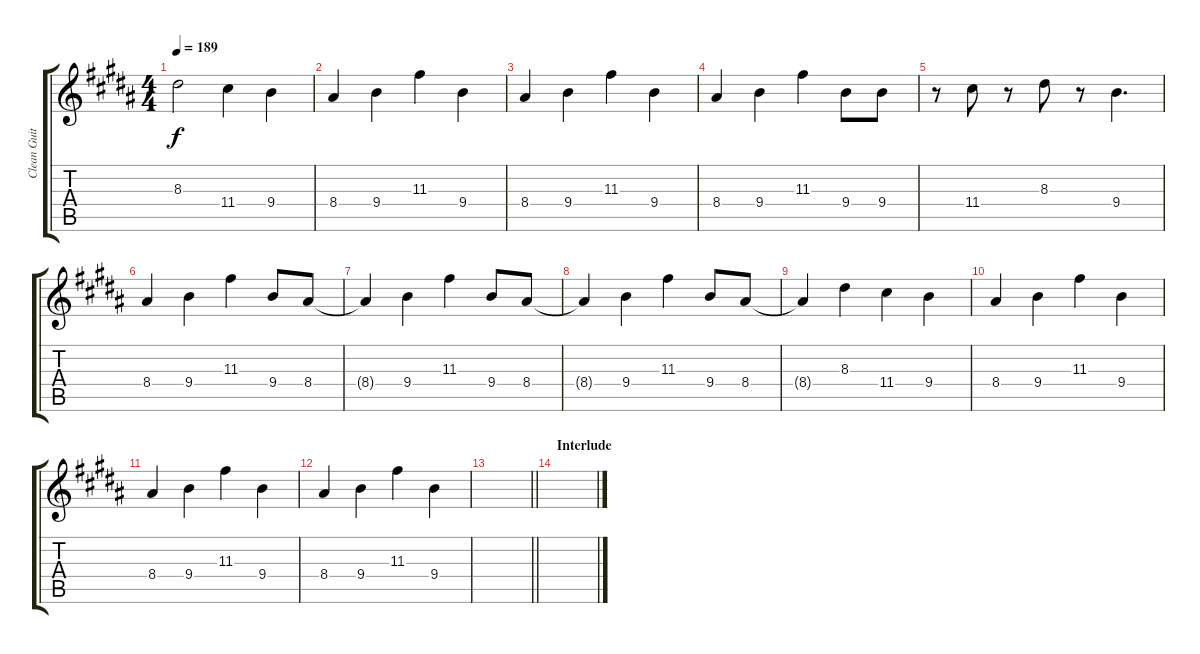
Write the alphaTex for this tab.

\track ("Clean Guitar" "Clean Guit") {instrument electricguitarclean}
\staff {score tabs}
\tuning (E4 B3 G3 D3 A2 E2) {hide}
\ts (4 4)
\tempo 189
\clef g2
\ks b
8.3{t}.2{dy f} 11.4.4 9.4.4 |
8.4.4 9.4.4 11.3.4 9.4.4 |
8.4.4 9.4.4 11.3.4 9.4.4 |
8.4.4 9.4.4 11.3.4 9.4.8 9.4.8 |
r.8 11.4.8 r.8 8.3.8 r.8 9.4.4{d} |
8.4.4 9.4.4 11.3.4 9.4.8 8.4.8 |
8.4{t}.4 9.4.4 11.3.4 9.4.8 8.4.8 |
8.4{t}.4 9.4.4 11.3.4 9.4.8 8.4.8 |
8.4{t}.4 8.3.4 11.4.4 9.4.4 |
8.4.4 9.4.4 11.3.4 9.4.4 |
8.4.4 9.4.4 11.3.4 9.4.4 |
8.4.4 9.4.4 11.3.4 9.4.4 |
\barLineRight lightlight
|
\section ("" "Interlude")
